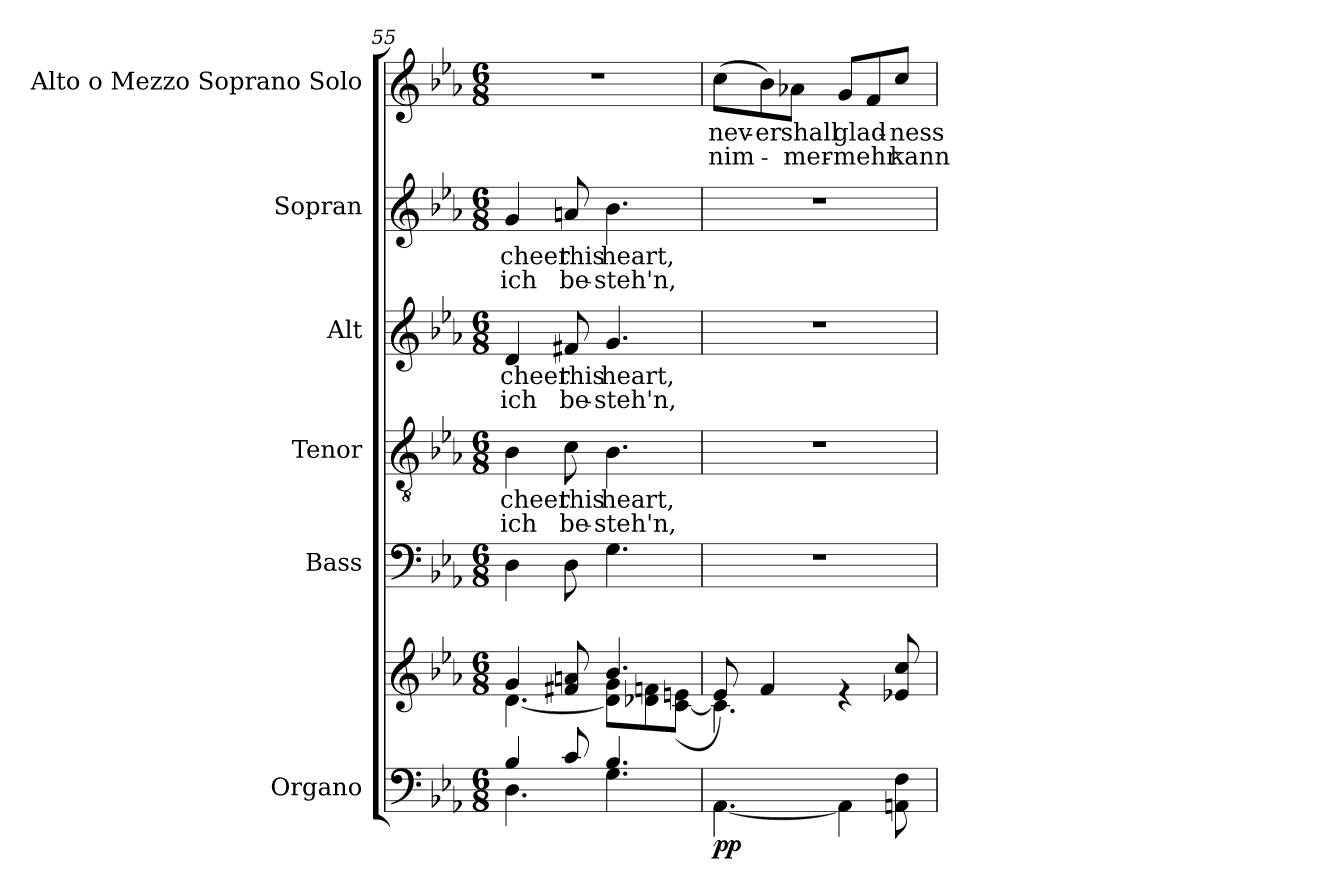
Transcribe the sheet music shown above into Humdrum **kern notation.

**kern	**kern	**dynam	**kern	**kern	**text	**text	**kern	**text	**text	**kern	**text	**text	**kern	**text	**text
*part6	*part6	*part6	*part5	*part4	*part4	*part4	*part3	*part3	*part3	*part2	*part2	*part2	*part1	*part1	*part1
*staff7	*staff6	*staff6/7	*staff5	*staff4	*staff4	*staff4	*staff3	*staff3	*staff3	*staff2	*staff2	*staff2	*staff1	*staff1	*staff1
*I"Organo	*	*	*I"Bass	*I"Tenor	*	*	*I"Alt	*	*	*I"Sopran	*	*	*I"Alto o Mezzo Soprano Solo	*	*
*	*	*	*I'B	*I'T	*	*	*I'A	*	*	*I'S	*	*	*I'S o l o	*	*
!!LO:PB:g=z
*clefF4	*clefG2	*	*clefF4	*clefGv2	*	*	*clefG2	*	*	*clefG2	*	*	*clefG2	*	*
*k[b-e-a-]	*k[b-e-a-]	*	*k[b-e-a-]	*k[b-e-a-]	*	*	*k[b-e-a-]	*	*	*k[b-e-a-]	*	*	*k[b-e-a-]	*	*
*E-:	*E-:	*	*E-:	*E-:	*	*	*E-:	*	*	*E-:	*	*	*E-:	*	*
*M6/8	*M6/8	*	*M6/8	*M6/8	*	*	*M6/8	*	*	*M6/8	*	*	*M6/8	*	*
=55	=55	=55	=55	=55	=55	=55	=55	=55	=55	=55	=55	=55	=55	=55	=55
*^	*^	*	*	*	*	*	*	*	*	*	*	*	*	*	*
!	!	!	!	!	!	!	!LO:LY:b	!LO:LY:b	!	!LO:LY:b	!LO:LY:b	!	!LO:LY:b	!LO:LY:b	!	!	!
4B-/	4.D\	4g/	[4.d\	.	4D\	4B-\	cheer	ich	4d/	cheer	ich	4g/	cheer	ich	2.r	.	.
!	!	!	!	!	!	!	!LO:LY:b	!LO:LY:b	!	!LO:LY:b	!LO:LY:b	!	!LO:LY:b	!LO:LY:b	!	!	!
8c/	.	8f#X/ 8an/	.	.	8D\	8c\	this	be-	8f#X/	this	be-	8an/	this	be-	.	.	.
!	!	!	!	!	!	!	!LO:LY:b	!LO:LY:b	!	!LO:LY:b	!LO:LY:b	!	!LO:LY:b	!LO:LY:b	!	!	!
4.B-/	4.G\	4.b-/	8d\] 8g\L	.	4.G\	4.B-\	heart,	-steh'n,	4.g/	heart,	-steh'n,	4.b-\	heart,	-steh'n,	.	.	.
.	.	.	8d-X\ 8fn\	.	.	.	.	.	.	.	.	.	.	.	.	.	.
.	.	.	(<[8c\ 8en\J	.	.	.	.	.	.	.	.	.	.	.	.	.	.
=56	=56	=56	=56	=56	=56	=56	=56	=56	=56	=56	=56	=56	=56	=56	=56	=56	=56
!	!	!	!	!LO:DY:b=2	!	!	!	!	!	!	!	!	!	!	!	!LO:LY:b	!LO:LY:b
2.ryy	[4.AA-\	8e-/)	4.c\]	pp	2.r	2.r	.	.	2.r	.	.	2.r	.	.	(>8cc\L	-nev-	nim-
!	!	!	!	!	!	!	!	!	!	!	!	!	!	!	!	!LO:LY:b	!
.	.	4f/	.	.	.	.	.	.	.	.	.	.	.	.	8b-\)	-er	.
!	!	!	!	!	!	!	!	!	!	!	!	!	!	!	!	!LO:LY:b	!LO:LY:b
.	.	.	.	.	.	.	.	.	.	.	.	.	.	.	8a-X\J	shall	-mer-
!	!	!	!	!	!	!	!	!	!	!	!	!	!	!	!	!LO:LY:b	!LO:LY:b
.	4AA-\]	4re	4.ryy	.	.	.	.	.	.	.	.	.	.	.	8g/L	glad-	-mehr
.	.	.	.	.	.	.	.	.	.	.	.	.	.	.	8f/	.	.
!	!	!	!	!	!	!	!	!	!	!	!	!	!	!	!	!LO:LY:b	!LO:LY:b
.	8AAn\ 8F\	8e-X/ 8cc/	.	.	.	.	.	.	.	.	.	.	.	.	8cc/J	-ness	kann
*v	*v	*	*	*	*	*	*	*	*	*	*	*	*	*	*	*	*
*	*v	*v	*	*	*	*	*	*	*	*	*	*	*	*	*	*
=	=	=	=	=	=	=	=	=	=	=	=	=	=	=	=
*-	*-	*-	*-	*-	*-	*-	*-	*-	*-	*-	*-	*-	*-	*-	*-
